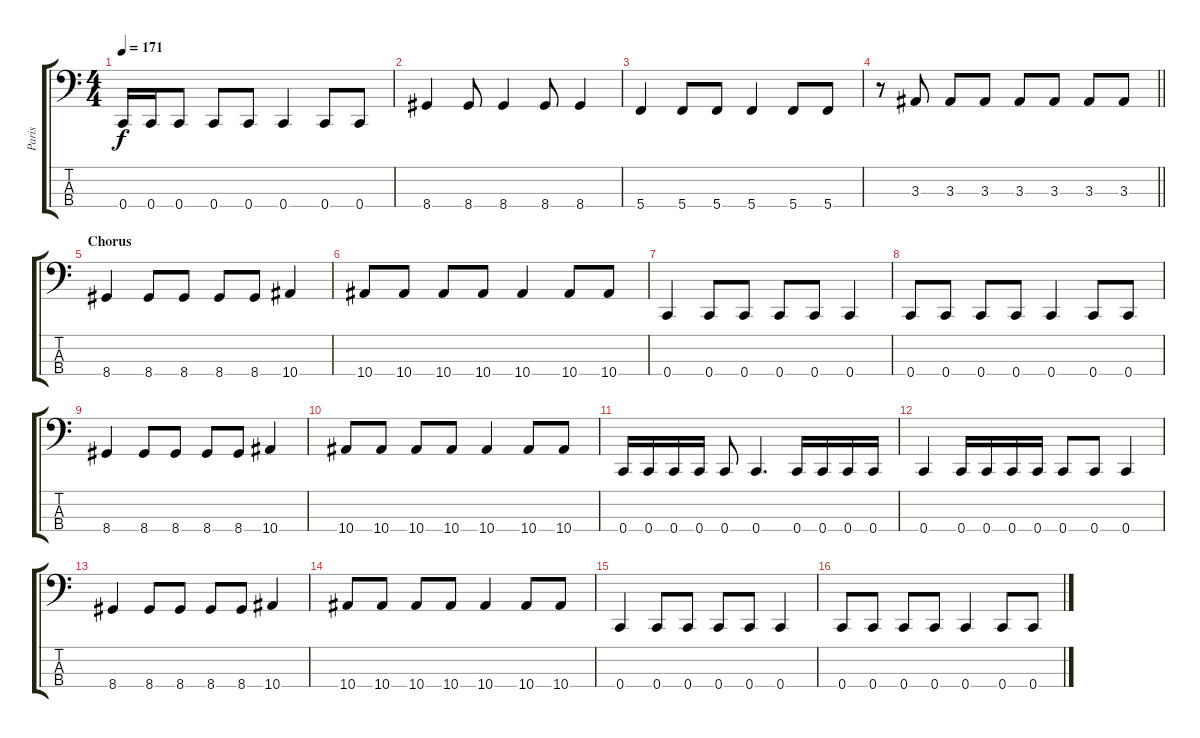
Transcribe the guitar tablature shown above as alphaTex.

\track ("Paris" "Paris") {instrument electricbasspick}
\staff {score tabs}
\tuning (F2 C2 G1 C1) {hide}
\ts (4 4)
\tempo 171
\clef f4
\ks c
0.4.16{dy f} 0.4.16 0.4.8 0.4.8 0.4.8 0.4.4 0.4.8 0.4.8 |
8.4.4 8.4.8 8.4.4 8.4.8 8.4.4 |
5.4.4 5.4.8 5.4.8 5.4.4 5.4.8 5.4.8 |
\barLineRight lightlight
r.8 3.3.8 3.3.8 3.3.8 3.3.8 3.3.8 3.3.8 3.3.8 |
\section ("" "Chorus")
8.4.4 8.4.8 8.4.8 8.4.8 8.4.8 10.4.4 |
10.4.8 10.4.8 10.4.8 10.4.8 10.4.4 10.4.8 10.4.8 |
0.4.4 0.4.8 0.4.8 0.4.8 0.4.8 0.4.4 |
0.4.8 0.4.8 0.4.8 0.4.8 0.4.4 0.4.8 0.4.8 |
8.4.4 8.4.8 8.4.8 8.4.8 8.4.8 10.4.4 |
10.4.8 10.4.8 10.4.8 10.4.8 10.4.4 10.4.8 10.4.8 |
0.4.16 0.4.16 0.4.16 0.4.16 0.4.8 0.4.4{d} 0.4.16 0.4.16 0.4.16 0.4.16 |
0.4.4 0.4.16 0.4.16 0.4.16 0.4.16 0.4.8 0.4.8 0.4.4 |
8.4.4 8.4.8 8.4.8 8.4.8 8.4.8 10.4.4 |
10.4.8 10.4.8 10.4.8 10.4.8 10.4.4 10.4.8 10.4.8 |
0.4.4 0.4.8 0.4.8 0.4.8 0.4.8 0.4.4 |
0.4.8 0.4.8 0.4.8 0.4.8 0.4.4 0.4.8 0.4.8
